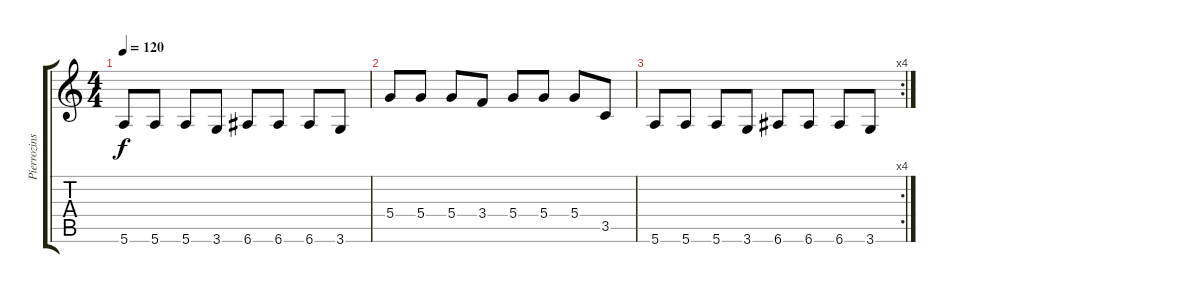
\track ("Pierrozinski" "Pierrozins") {instrument acousticbass}
\staff {score tabs}
\tuning (E4 B3 G3 D3 A2 E2) {hide}
\ts (4 4)
\tempo 120
\clef g2
\ks c
5.6.8{dy f} 5.6.8 5.6.8 3.6.8 6.6.8 6.6.8 6.6.8 3.6.8 |
5.4.8 5.4.8 5.4.8 3.4.8 5.4.8 5.4.8 5.4.8 3.5.8 |
\rc 4
5.6.8 5.6.8 5.6.8 3.6.8 6.6.8 6.6.8 6.6.8 3.6.8
